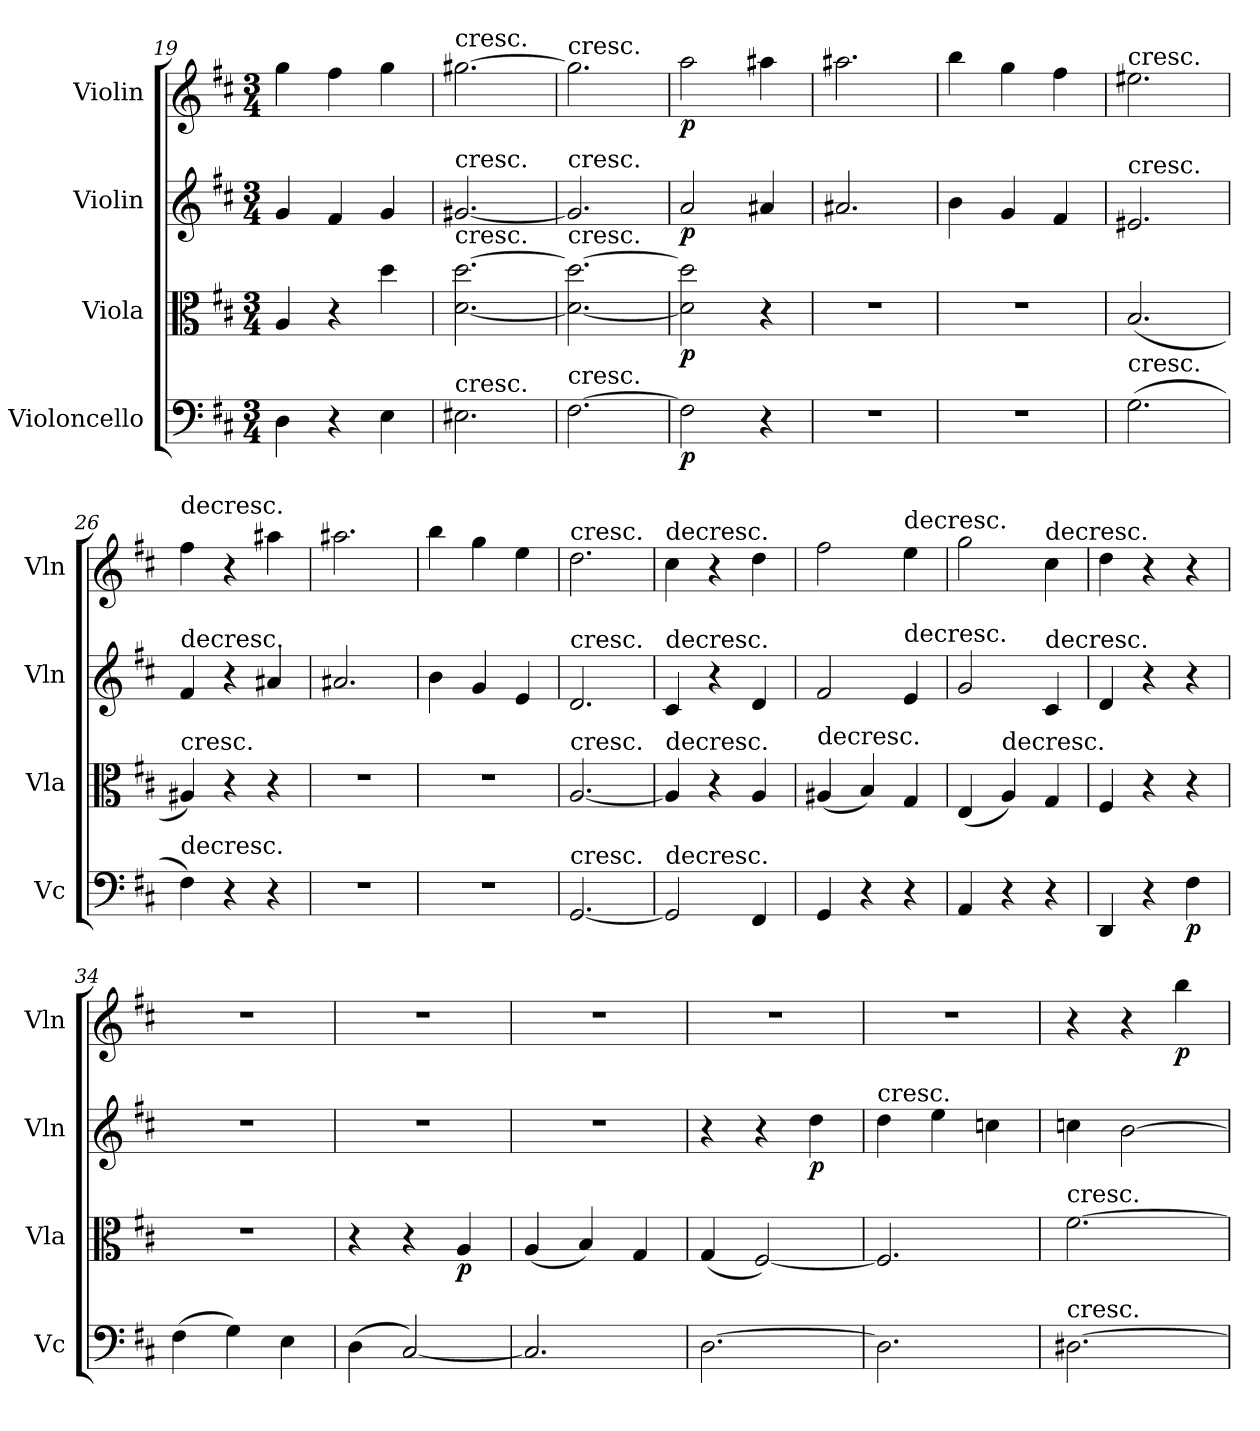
**kern	**dynam	**kern	**dynam	**kern	**dynam	**kern	**dynam
*part4	*part4	*part3	*part3	*part2	*part2	*part1	*part1
*staff4	*staff4	*staff3	*staff3	*staff2	*staff2	*staff1	*staff1
*I"Violoncello	*	*I"Viola	*	*I"Violin	*	*I"Violin	*
*I'Vc	*	*I'Vla	*	*I'Vln	*	*I'Vln	*
*clefF4	*	*clefC3	*	*clefG2	*	*clefG2	*
*k[f#c#]	*	*k[f#c#]	*	*k[f#c#]	*	*k[f#c#]	*
*D:	*	*D:	*	*D:	*	*D:	*
*M3/4	*	*M3/4	*	*M3/4	*	*M3/4	*
=19	=19	=19	=19	=19	=19	=19	=19
4D\	.	4A/	.	4g/	.	4gg\	.
4r	.	4r	.	4f#/	.	4ff#\	.
4E\	.	4dd\	.	4g/	.	4gg\	.
=20	=20	=20	=20	=20	=20	=20	=20
!	!	!	!	!	!	!LO:TX:t=cresc.	!
!	!	!	!	!LO:TX:t=cresc.	!	!	!
!	!	!LO:TX:t=cresc.	!	!	!	!	!
!LO:TX:t=cresc.	!	!	!	!	!	!	!
2.E#X\	.	[2.d\ [2.dd\	.	[2.g#X/	.	[2.gg#X\	.
=21	=21	=21	=21	=21	=21	=21	=21
!	!	!	!	!	!	!LO:TX:t=cresc.	!
!	!	!	!	!LO:TX:t=cresc.	!	!	!
!	!	!LO:TX:t=cresc.	!	!	!	!	!
!LO:TX:t=cresc.	!	!	!	!	!	!	!
[2.F#\	.	2.d_\ 2.dd_\	.	2.g#/]	.	2.gg#\]	.
=22	=22	=22	=22	=22	=22	=22	=22
2F#\]	p	2d]\ 2dd]\	p	2a/	p	2aa\	p
4r	.	4r	.	4a#X/	.	4aa#X\	.
=23	=23	=23	=23	=23	=23	=23	=23
2.r	.	2.r	.	2.a#X/	.	2.aa#X\	.
=24	=24	=24	=24	=24	=24	=24	=24
2.r	.	2.r	.	4b\	.	4bb\	.
.	.	.	.	4g/	.	4gg\	.
.	.	.	.	4f#/	.	4ff#\	.
=25	=25	=25	=25	=25	=25	=25	=25
!	!	!	!	!	!	!LO:TX:t=cresc.	!
!	!	!	!	!LO:TX:t=cresc.	!	!	!
!LO:TX:t=cresc.	!	!	!	!	!	!	!
(2.G\	.	(2.B/	.	2.e#X/	.	2.ee#X\	.
=26	=26	=26	=26	=26	=26	=26	=26
!	!	!	!	!	!	!LO:TX:t=decresc.	!
!	!	!	!	!LO:TX:t=decresc.	!	!	!
!	!	!LO:TX:t=cresc.	!	!	!	!	!
!LO:TX:t=decresc.	!	!	!	!	!	!	!
4F#\)	.	4A#X/)	.	4f#/	.	4ff#\	.
4r	.	4r	.	4r	.	4r	.
4r	.	4r	.	4a#X/	.	4aa#X\	.
=27	=27	=27	=27	=27	=27	=27	=27
2.r	.	2.r	.	2.a#X/	.	2.aa#X\	.
=28	=28	=28	=28	=28	=28	=28	=28
2.r	.	2.r	.	4b\	.	4bb\	.
.	.	.	.	4g/	.	4gg\	.
.	.	.	.	4e/	.	4ee\	.
=29	=29	=29	=29	=29	=29	=29	=29
!	!	!	!	!	!	!LO:TX:t=cresc.	!
!	!	!	!	!LO:TX:t=cresc.	!	!	!
!	!	!LO:TX:t=cresc.	!	!	!	!	!
!LO:TX:t=cresc.	!	!	!	!	!	!	!
[2.GG/	.	[2.A/	.	2.d/	.	2.dd\	.
=30	=30	=30	=30	=30	=30	=30	=30
!	!	!	!	!	!	!LO:TX:t=decresc.	!
!	!	!	!	!LO:TX:t=decresc.	!	!	!
!	!	!LO:TX:t=decresc.	!	!	!	!	!
!LO:TX:t=decresc.	!	!	!	!	!	!	!
2GG/]	.	4A/]	.	4c#/	.	4cc#\	.
.	.	4r	.	4r	.	4r	.
4FF#/	.	4A/	.	4d/	.	4dd\	.
=31	=31	=31	=31	=31	=31	=31	=31
!	!	!LO:TX:t=decresc.	!	!	!	!	!
4GG/	.	(4A#X/	.	2f#/	.	2ff#\	.
4r	.	4B/)	.	.	.	.	.
!	!	!	!	!	!	!LO:TX:t=decresc.	!
!	!	!	!	!LO:TX:t=decresc.	!	!	!
4r	.	4G/	.	4e/	.	4ee\	.
=32	=32	=32	=32	=32	=32	=32	=32
4AA/	.	(4E/	.	2g/	.	2gg\	.
!	!	!LO:TX:t=decresc.	!	!	!	!	!
4r	.	4A/)	.	.	.	.	.
!	!	!	!	!	!	!LO:TX:t=decresc.	!
!	!	!	!	!LO:TX:t=decresc.	!	!	!
4r	.	4G/	.	4c#/	.	4cc#\	.
=33	=33	=33	=33	=33	=33	=33	=33
4DD/	.	4F#/	.	4d/	.	4dd\	.
4r	.	4r	.	4r	.	4r	.
4F#\	p	4r	.	4r	.	4r	.
=34	=34	=34	=34	=34	=34	=34	=34
(4F#\	.	2.r	.	2.r	.	2.r	.
4G\)	.	.	.	.	.	.	.
4E\	.	.	.	.	.	.	.
=35	=35	=35	=35	=35	=35	=35	=35
(4D\	.	4r	.	2.r	.	2.r	.
[2C#/)	.	4r	.	.	.	.	.
.	.	4A/	p	.	.	.	.
=36	=36	=36	=36	=36	=36	=36	=36
2.C#/]	.	(4A/	.	2.r	.	2.r	.
.	.	4B/)	.	.	.	.	.
.	.	4G/	.	.	.	.	.
=37	=37	=37	=37	=37	=37	=37	=37
[2.D\	.	(4G/	.	4r	.	2.r	.
.	.	[2F#/)	.	4r	.	.	.
.	.	.	.	4dd\	p	.	.
=38	=38	=38	=38	=38	=38	=38	=38
!	!	!	!	!LO:TX:t=cresc.	!	!	!
2.D\]	.	2.F#/]	.	4dd\	.	2.r	.
.	.	.	.	4ee\	.	.	.
.	.	.	.	4ccn\	.	.	.
=39	=39	=39	=39	=39	=39	=39	=39
!	!	!LO:TX:t=cresc.	!	!	!	!	!
!LO:TX:t=cresc.	!	!	!	!	!	!	!
[2.D#X\	.	[2.f#\	.	4ccn\	.	4r	.
.	.	.	.	[2b\	.	4r	.
.	.	.	.	.	.	4bb\	p
=	=	=	=	=	=	=	=
*-	*-	*-	*-	*-	*-	*-	*-
